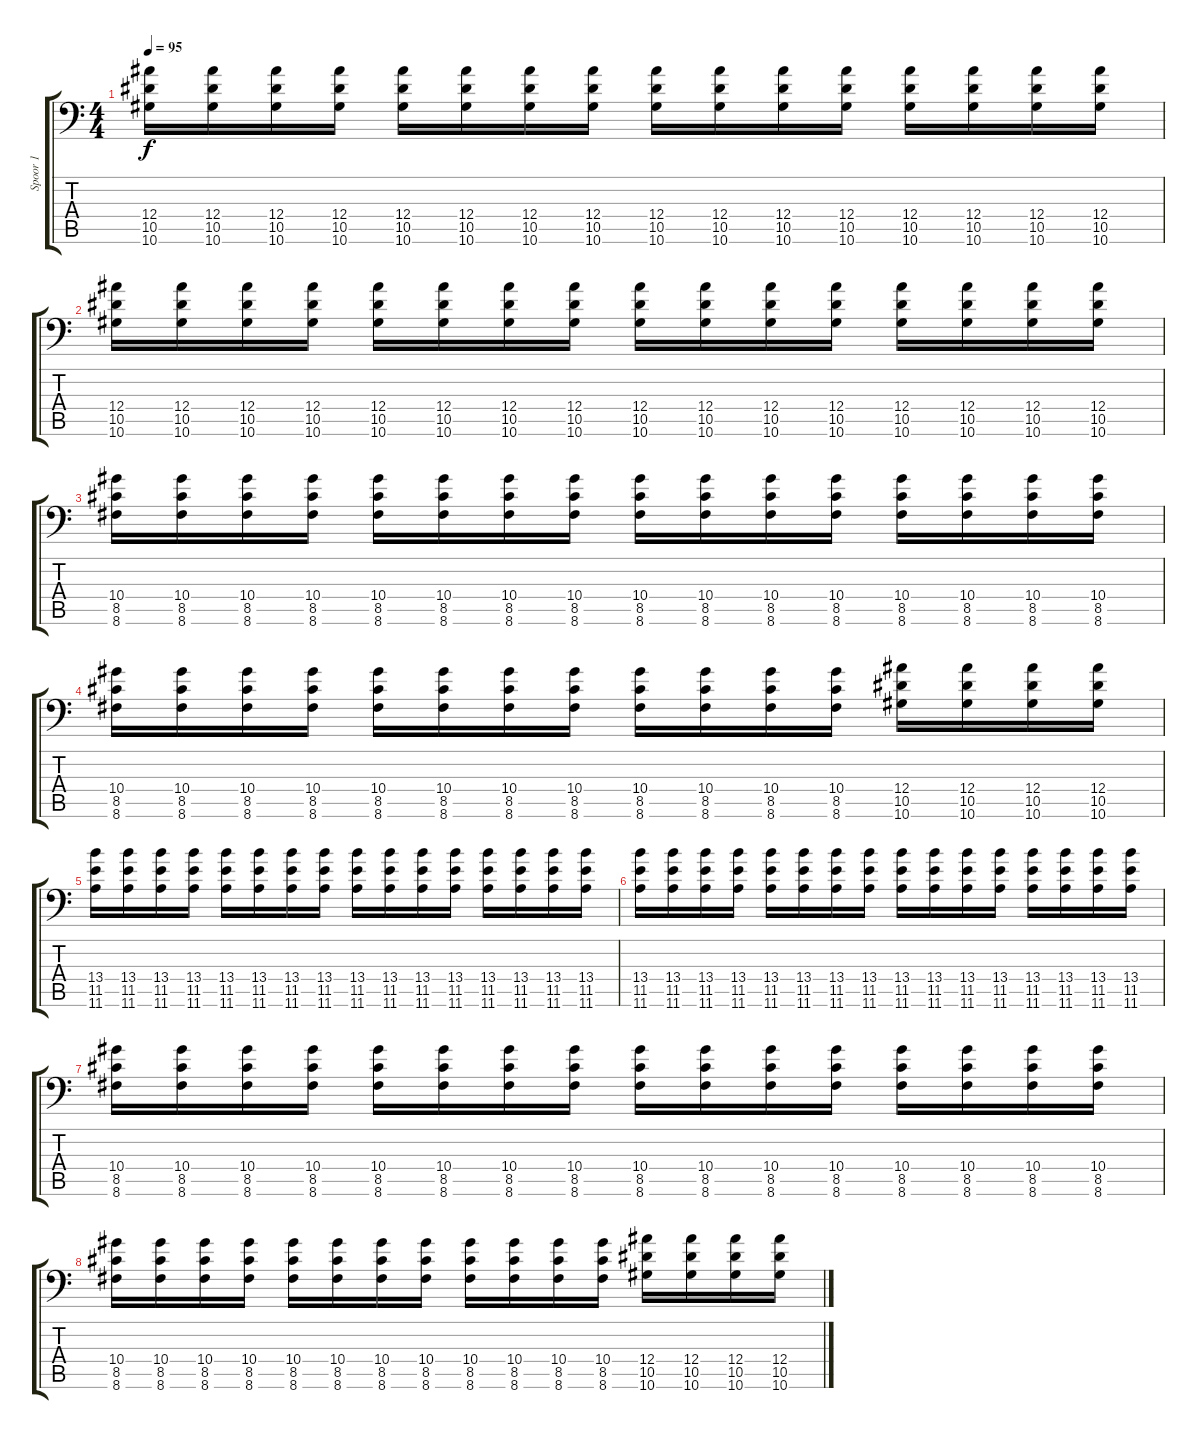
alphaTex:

\track ("Spoor 1" "Spoor 1") {instrument distortionguitar}
\staff {score tabs}
\tuning (C4 G3 Eb3 Bb2 F2 Bb1) {hide}
\ts (4 4)
\tempo 95
\clef f4
\ks c
(12.4 10.5 10.6).16{dy f} (12.4 10.5 10.6).16 (12.4 10.5 10.6).16 (12.4 10.5 10.6).16 (12.4 10.5 10.6).16 (12.4 10.5 10.6).16 (12.4 10.5 10.6).16 (12.4 10.5 10.6).16 (12.4 10.5 10.6).16 (12.4 10.5 10.6).16 (12.4 10.5 10.6).16 (12.4 10.5 10.6).16 (12.4 10.5 10.6).16 (12.4 10.5 10.6).16 (12.4 10.5 10.6).16 (12.4 10.5 10.6).16 |
(12.4 10.5 10.6).16 (12.4 10.5 10.6).16 (12.4 10.5 10.6).16 (12.4 10.5 10.6).16 (12.4 10.5 10.6).16 (12.4 10.5 10.6).16 (12.4 10.5 10.6).16 (12.4 10.5 10.6).16 (12.4 10.5 10.6).16 (12.4 10.5 10.6).16 (12.4 10.5 10.6).16 (12.4 10.5 10.6).16 (12.4 10.5 10.6).16 (12.4 10.5 10.6).16 (12.4 10.5 10.6).16 (12.4 10.5 10.6).16 |
(10.4 8.5 8.6).16 (10.4 8.5 8.6).16 (10.4 8.5 8.6).16 (10.4 8.5 8.6).16 (10.4 8.5 8.6).16 (10.4 8.5 8.6).16 (10.4 8.5 8.6).16 (10.4 8.5 8.6).16 (10.4 8.5 8.6).16 (10.4 8.5 8.6).16 (10.4 8.5 8.6).16 (10.4 8.5 8.6).16 (10.4 8.5 8.6).16 (10.4 8.5 8.6).16 (10.4 8.5 8.6).16 (10.4 8.5 8.6).16 |
(10.4 8.5 8.6).16 (10.4 8.5 8.6).16 (10.4 8.5 8.6).16 (10.4 8.5 8.6).16 (10.4 8.5 8.6).16 (10.4 8.5 8.6).16 (10.4 8.5 8.6).16 (10.4 8.5 8.6).16 (10.4 8.5 8.6).16 (10.4 8.5 8.6).16 (10.4 8.5 8.6).16 (10.4 8.5 8.6).16 (12.4 10.5 10.6).16 (12.4 10.5 10.6).16 (12.4 10.5 10.6).16 (12.4 10.5 10.6).16 |
(13.4 11.5 11.6).16 (13.4 11.5 11.6).16 (13.4 11.5 11.6).16 (13.4 11.5 11.6).16 (13.4 11.5 11.6).16 (13.4 11.5 11.6).16 (13.4 11.5 11.6).16 (13.4 11.5 11.6).16 (13.4 11.5 11.6).16 (13.4 11.5 11.6).16 (13.4 11.5 11.6).16 (13.4 11.5 11.6).16 (13.4 11.5 11.6).16 (13.4 11.5 11.6).16 (13.4 11.5 11.6).16 (13.4 11.5 11.6).16 |
(13.4 11.5 11.6).16 (13.4 11.5 11.6).16 (13.4 11.5 11.6).16 (13.4 11.5 11.6).16 (13.4 11.5 11.6).16 (13.4 11.5 11.6).16 (13.4 11.5 11.6).16 (13.4 11.5 11.6).16 (13.4 11.5 11.6).16 (13.4 11.5 11.6).16 (13.4 11.5 11.6).16 (13.4 11.5 11.6).16 (13.4 11.5 11.6).16 (13.4 11.5 11.6).16 (13.4 11.5 11.6).16 (13.4 11.5 11.6).16 |
(10.4 8.5 8.6).16 (10.4 8.5 8.6).16 (10.4 8.5 8.6).16 (10.4 8.5 8.6).16 (10.4 8.5 8.6).16 (10.4 8.5 8.6).16 (10.4 8.5 8.6).16 (10.4 8.5 8.6).16 (10.4 8.5 8.6).16 (10.4 8.5 8.6).16 (10.4 8.5 8.6).16 (10.4 8.5 8.6).16 (10.4 8.5 8.6).16 (10.4 8.5 8.6).16 (10.4 8.5 8.6).16 (10.4 8.5 8.6).16 |
(10.4 8.5 8.6).16 (10.4 8.5 8.6).16 (10.4 8.5 8.6).16 (10.4 8.5 8.6).16 (10.4 8.5 8.6).16 (10.4 8.5 8.6).16 (10.4 8.5 8.6).16 (10.4 8.5 8.6).16 (10.4 8.5 8.6).16 (10.4 8.5 8.6).16 (10.4 8.5 8.6).16 (10.4 8.5 8.6).16 (12.4 10.5 10.6).16 (12.4 10.5 10.6).16 (12.4 10.5 10.6).16 (12.4 10.5 10.6).16
